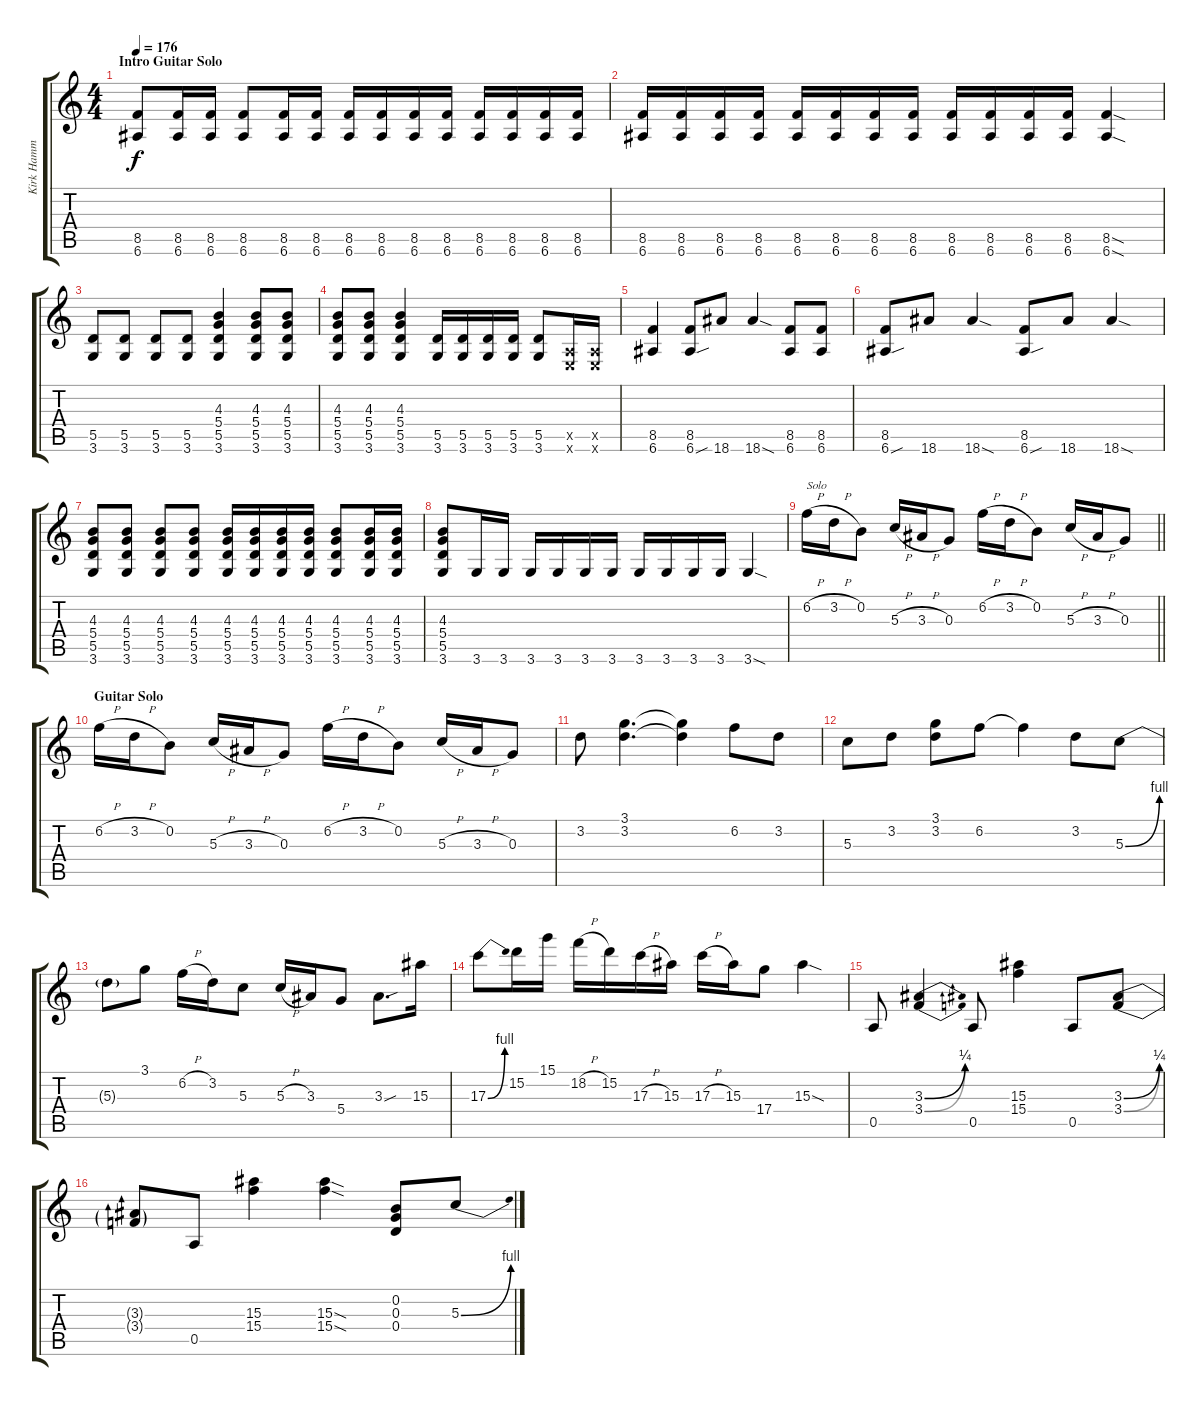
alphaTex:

\track (" Kirk Hammett" " Kirk Hamm") {instrument distortionguitar}
\staff {score tabs}
\tuning (E4 B3 G3 D3 A2 E2) {hide}
\ts (4 4)
\section ("" "Intro Guitar Solo")
\tempo 176
\clef g2
\ks c
(8.5 6.6).8{dy f} (8.5 6.6).16 (8.5 6.6).16 (8.5 6.6).8 (8.5 6.6).16 (8.5 6.6).16 (8.5 6.6).16 (8.5 6.6).16 (8.5 6.6).16 (8.5 6.6).16 (8.5 6.6).16 (8.5 6.6).16 (8.5 6.6).16 (8.5 6.6).16 |
(8.5 6.6).16 (8.5 6.6).16 (8.5 6.6).16 (8.5 6.6).16 (8.5 6.6).16 (8.5 6.6).16 (8.5 6.6).16 (8.5 6.6).16 (8.5 6.6).16 (8.5 6.6).16 (8.5 6.6).16 (8.5 6.6).16 (8.5{sod} 6.6{sod}).4 |
(5.5 3.6).8 (5.5 3.6).8 (5.5 3.6).8 (5.5 3.6).8 (4.3 5.4 5.5 3.6).4 (4.3 5.4 5.5 3.6).8 (4.3 5.4 5.5 3.6).8 |
(4.3 5.4 5.5 3.6).8 (4.3 5.4 5.5 3.6).8 (4.3 5.4 5.5 3.6).4 (5.5 3.6).16 (5.5 3.6).16 (5.5 3.6).16 (5.5 3.6).16 (5.5 3.6).8 (0.5{x} 0.6{x}).16 (0.5{x} 0.6{x}).16 |
(8.5 6.6).4 (8.5 6.6{sou}).8 18.6.8 18.6{sod}.4 (8.5 6.6).8 (8.5 6.6).8 |
(8.5 6.6{sou}).8 18.6.8 18.6{sod}.4 (8.5 6.6{sou}).8 18.6.8 18.6{sod}.4 |
(4.3 5.4 5.5 3.6).8 (4.3 5.4 5.5 3.6).8 (4.3 5.4 5.5 3.6).8 (4.3 5.4 5.5 3.6).8 (4.3 5.4 5.5 3.6).16 (4.3 5.4 5.5 3.6).16 (4.3 5.4 5.5 3.6).16 (4.3 5.4 5.5 3.6).16 (4.3 5.4 5.5 3.6).8 (4.3 5.4 5.5 3.6).16 (4.3 5.4 5.5 3.6).16 |
(4.3 5.4 5.5 3.6).8 3.6.16 3.6.16 3.6.16 3.6.16 3.6.16 3.6.16 3.6.16 3.6.16 3.6.16 3.6.16 3.6{sod}.4 |
\barLineRight lightlight
6.2{h}.16{txt "Solo"} 3.2{h}.16 0.2.8 5.3{h}.16 3.3{h}.16 0.3.8 6.2{h}.16 3.2{h}.16 0.2.8 5.3{h}.16 3.3{h}.16 0.3.8 |
\section ("" "Guitar Solo")
6.2{h}.16 3.2{h}.16 0.2.8 5.3{h}.16 3.3{h}.16 0.3.8 6.2{h}.16 3.2{h}.16 0.2.8 5.3{h}.16 3.3{h}.16 0.3.8 |
3.2.8 (3.1 3.2).4{d} (3.1{t} 3.2{t}).4 6.2.8 3.2.8 |
5.3.8 3.2.8 (3.1 3.2).8 6.2.8 6.2{t}.4 3.2.8 5.3{be (bend 0 0 60 4)}.8 |
5.3{t}.8 3.1.8 6.2{h}.16 3.2.16 5.3.8 5.3{h}.16 3.3.16 5.4.8 3.3{sou}.8{d} 15.3.16 |
17.3{be (bend 0 0 60 4)}.8 15.2.16 15.1.16 18.2{h}.16 15.2.16 17.3{h}.16 15.3.16 17.3{h}.16 15.3.16 17.4.8 15.3{sod}.4 |
0.5.8 (3.3{be (bend 0 0 60 1)} 3.4{be (bend 0 0 60 1)}).4 0.5.8 (15.3 15.4).4 0.5.8 (3.3{be (bend 0 0 60 1)} 3.4{be (bend 0 0 60 1)}).8 |
(3.3{t} 3.4{t}).8 0.5.8 (15.3 15.4).4 (15.3{sod} 15.4{sod}).4 (0.2 0.3 0.4).8 5.3{be (bend 0 0 60 4)}.8
